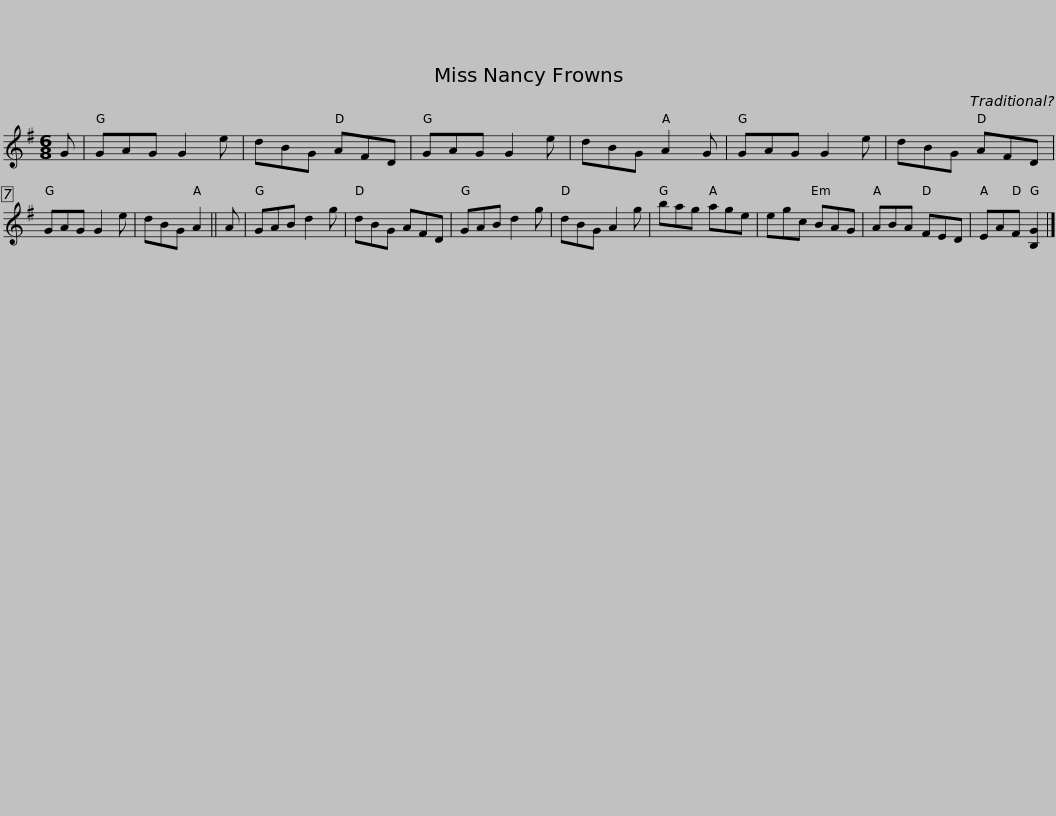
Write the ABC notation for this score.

X:1
L:1/8
M:6/8
I:linebreak $
K:G
V:1 treble
V:1
 G | GAG G2 e | dBG AFD | GAG G2 e | dBG A2 G | %5
 GAG G2 e | dBG AFD | GAG G2 e | dBG A2 ||$ A | %10
 GAB d2 g | dBG AFD | GAB d2 g | dBG A2 g | bag age | %15
 egc BAG | ABA FED |$ EAF [B,G]2 |] %18
